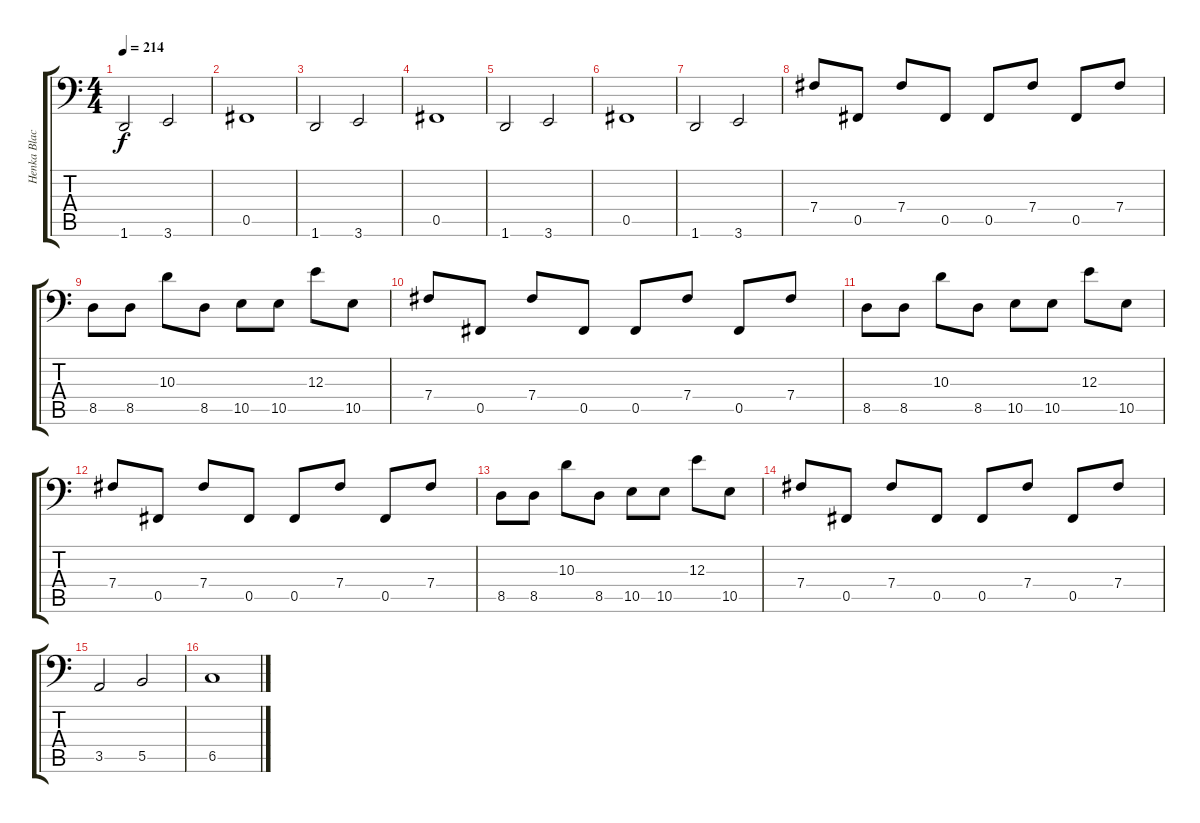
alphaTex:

\track ("Henka Blacksmith" "Henka Blac") {instrument electricbasspick}
\staff {score tabs}
\tuning (Db3 Ab2 E2 B1 Gb1 Db1) {hide}
\ts (4 4)
\tempo 214
\clef f4
\ks c
1.6.2{dy f} 3.6.2 |
0.5.1 |
1.6.2 3.6.2 |
0.5.1 |
1.6.2 3.6.2 |
0.5.1 |
1.6.2 3.6.2 |
7.4.8 0.5.8 7.4.8 0.5.8 0.5.8 7.4.8 0.5.8 7.4.8 |
8.5.8 8.5.8 10.3.8 8.5.8 10.5.8 10.5.8 12.3.8 10.5.8 |
7.4.8 0.5.8 7.4.8 0.5.8 0.5.8 7.4.8 0.5.8 7.4.8 |
8.5.8 8.5.8 10.3.8 8.5.8 10.5.8 10.5.8 12.3.8 10.5.8 |
7.4.8 0.5.8 7.4.8 0.5.8 0.5.8 7.4.8 0.5.8 7.4.8 |
8.5.8 8.5.8 10.3.8 8.5.8 10.5.8 10.5.8 12.3.8 10.5.8 |
7.4.8 0.5.8 7.4.8 0.5.8 0.5.8 7.4.8 0.5.8 7.4.8 |
3.5.2 5.5.2 |
6.5.1
